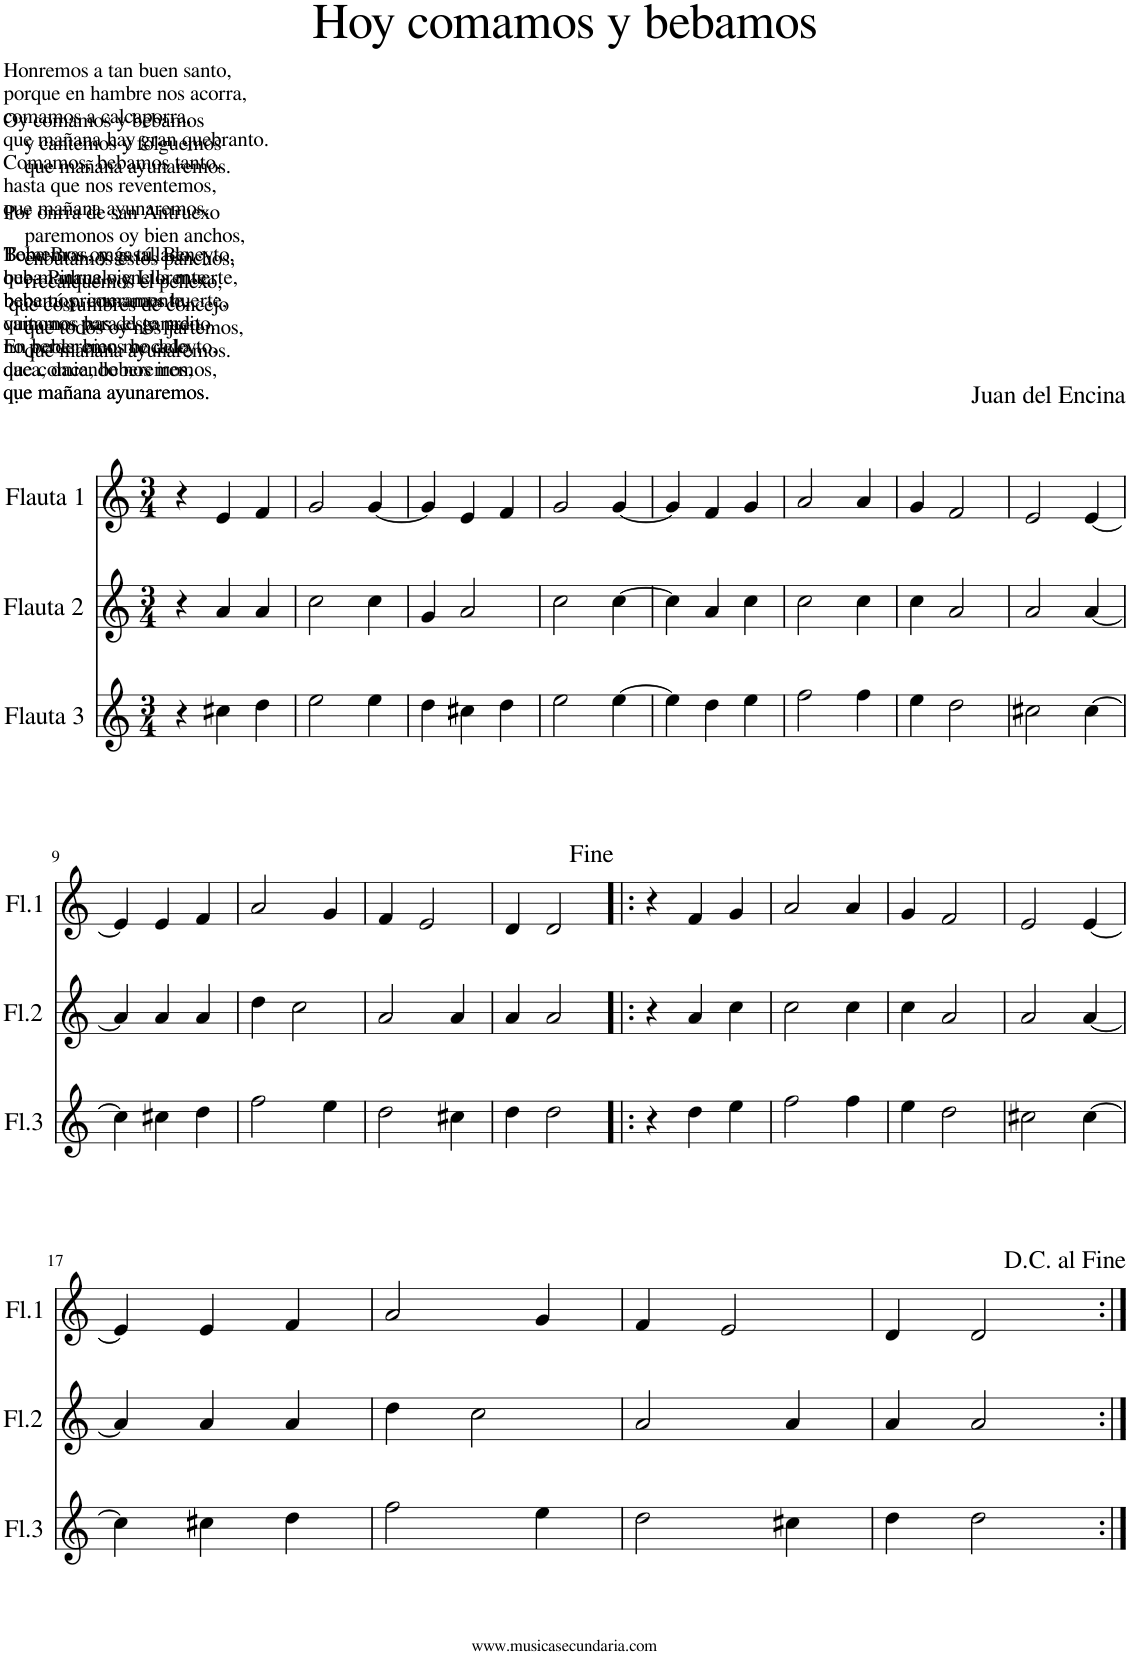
**kern	**kern	**kern
*part3	*part2	*part1
*staff3	*staff2	*staff1
*I"Flauta 3	*I"Flauta 2	*I"Flauta 1
*I'Fl.3	*I'Fl.2	*I'Fl.1
*clefG2	*clefG2	*clefG2
*k[]	*k[]	*k[]
*M3/4	*M3/4	*M3/4
=1	=1	=1
4r	4r	4r
4cc#X\	4a/	4e/
4dd\	4a/	4f/
=2	=2	=2
2ee\	2cc\	2g/
4ee\	4cc\	[4g/
=3	=3	=3
4dd\	4g/	4g/]
4cc#X\	2a/	4e/
4dd\	.	4f/
=4	=4	=4
2ee\	2cc\	2g/
[4ee\	[4cc\	[4g/
=5	=5	=5
4ee\]	4cc\]	4g/]
4dd\	4a/	4f/
4ee\	4cc\	4g/
=6	=6	=6
2ff\	2cc\	2a/
4ff\	4cc\	4a/
=7	=7	=7
4ee\	4cc\	4g/
2dd\	2a/	2f/
=8	=8	=8
2cc#X\	2a/	2e/
[4cc#\	[4a/	[4e/
!!LO:LB:g=z
=9	=9	=9
4cc#\]	4a/]	4e/]
4cc#X\	4a/	4e/
4dd\	4a/	4f/
=10	=10	=10
2ff\	4dd\	2a/
.	2cc\	.
4ee\	.	4g/
=11	=11	=11
2dd\	2a/	4f/
.	.	2e/
4cc#X\	4a/	.
=12	=12	=12
4dd\	4a/	4d/
2dd\	2a/	2d/
=13!|:	=13!|:	=13!|:
4r	4r	4r
4dd\	4a/	4f/
4ee\	4cc\	4g/
=14	=14	=14
2ff\	2cc\	2a/
4ff\	4cc\	4a/
=15	=15	=15
4ee\	4cc\	4g/
2dd\	2a/	2f/
=16	=16	=16
2cc#X\	2a/	2e/
[4cc#\	[4a/	[4e/
!!LO:LB:g=z
=17	=17	=17
4cc#\]	4a/]	4e/]
4cc#X\	4a/	4e/
4dd\	4a/	4f/
=18	=18	=18
2ff\	4dd\	2a/
.	2cc\	.
4ee\	.	4g/
=19	=19	=19
2dd\	2a/	4f/
.	.	2e/
4cc#X\	4a/	.
=20	=20	=20
4dd\	4a/	4d/
2dd\	2a/	2d/
=:|!	=:|!	=:|!
*-	*-	*-
